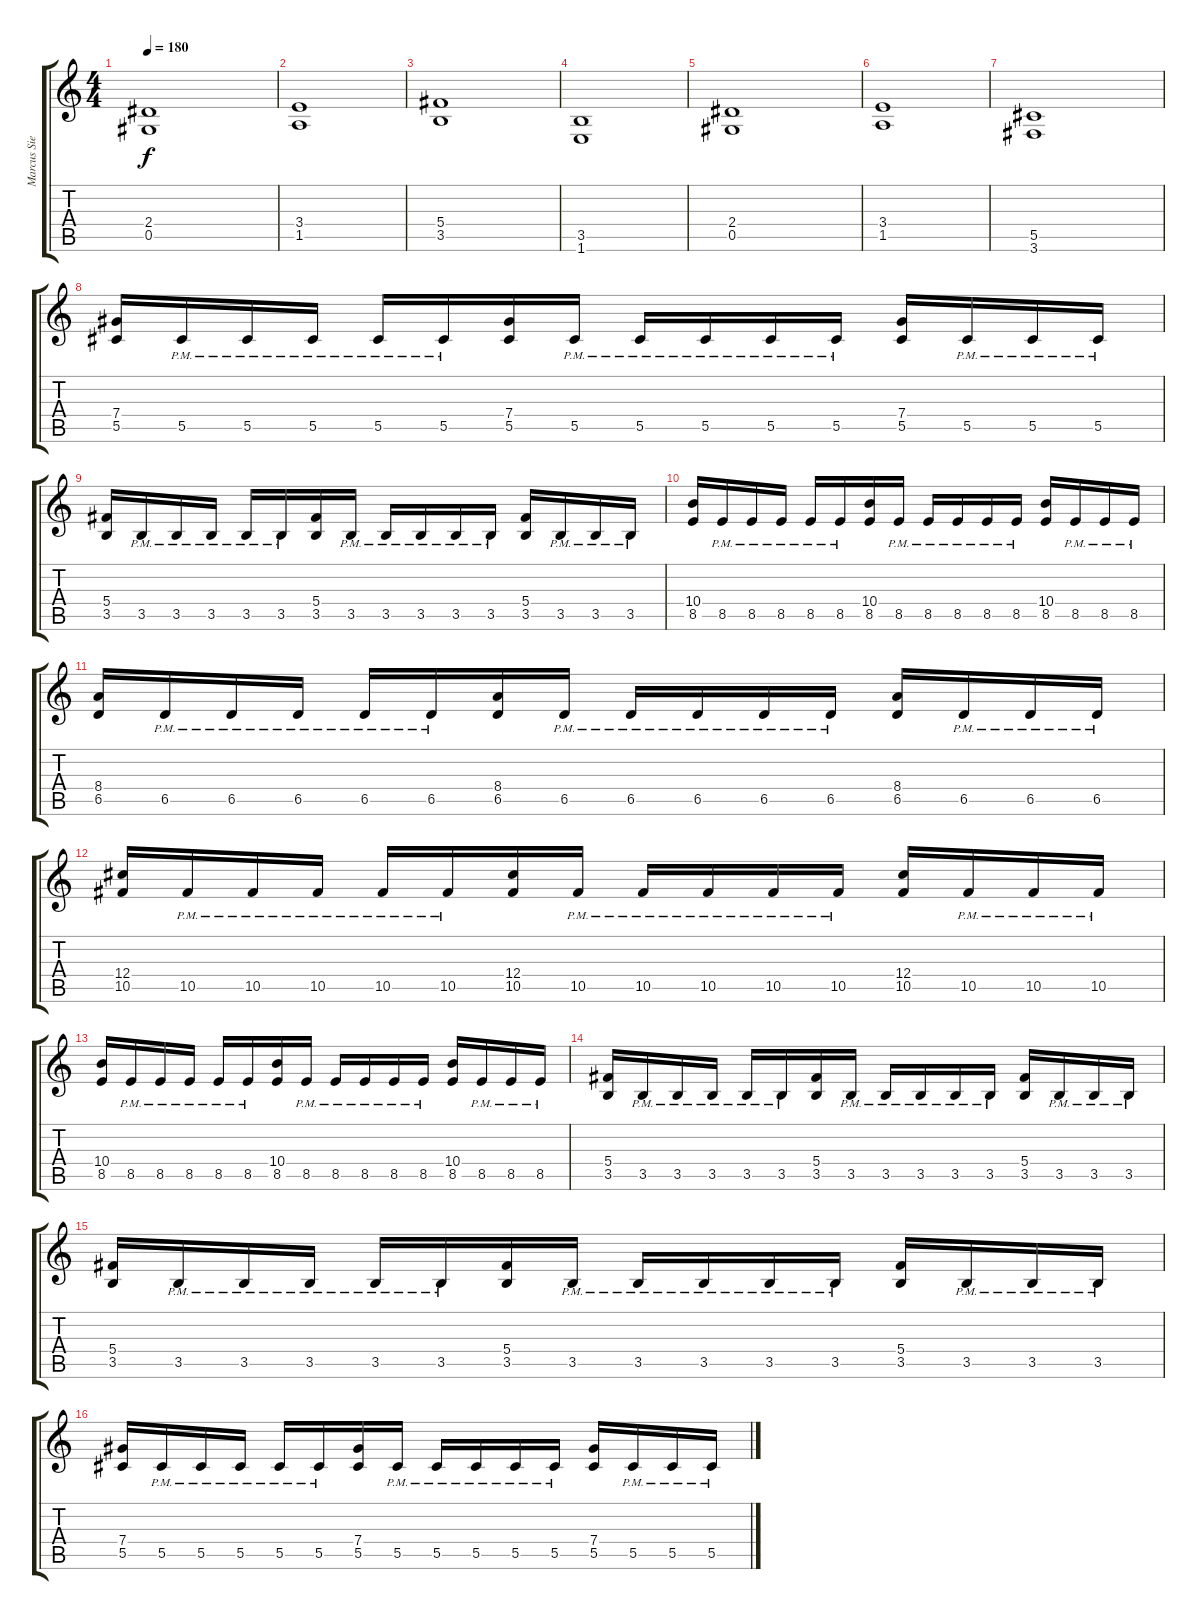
\track ("Marcus Siepen" "Marcus Sie") {instrument distortionguitar}
\staff {score tabs}
\tuning (Eb4 Bb3 Gb3 Db3 Ab2 Eb2) {hide}
\ts (4 4)
\tempo 180
\clef g2
\ks c
(2.4 0.5).1{dy f} |
(3.4 1.5).1 |
(5.4 3.5).1 |
(3.5 1.6).1 |
(2.4 0.5).1 |
(3.4 1.5).1 |
(5.5 3.6).1 |
(7.4 5.5).16 5.5{pm}.16 5.5{pm}.16 5.5{pm}.16 5.5{pm}.16 5.5{pm}.16 (7.4 5.5).16 5.5{pm}.16 5.5{pm}.16 5.5{pm}.16 5.5{pm}.16 5.5{pm}.16 (7.4 5.5).16 5.5{pm}.16 5.5{pm}.16 5.5{pm}.16 |
(5.4 3.5).16 3.5{pm}.16 3.5{pm}.16 3.5{pm}.16 3.5{pm}.16 3.5{pm}.16 (5.4 3.5).16 3.5{pm}.16 3.5{pm}.16 3.5{pm}.16 3.5{pm}.16 3.5{pm}.16 (5.4 3.5).16 3.5{pm}.16 3.5{pm}.16 3.5{pm}.16 |
(10.4 8.5).16 8.5{pm}.16 8.5{pm}.16 8.5{pm}.16 8.5{pm}.16 8.5{pm}.16 (10.4 8.5).16 8.5{pm}.16 8.5{pm}.16 8.5{pm}.16 8.5{pm}.16 8.5{pm}.16 (10.4 8.5).16 8.5{pm}.16 8.5{pm}.16 8.5{pm}.16 |
(8.4 6.5).16 6.5{pm}.16 6.5{pm}.16 6.5{pm}.16 6.5{pm}.16 6.5{pm}.16 (8.4 6.5).16 6.5{pm}.16 6.5{pm}.16 6.5{pm}.16 6.5{pm}.16 6.5{pm}.16 (8.4 6.5).16 6.5{pm}.16 6.5{pm}.16 6.5{pm}.16 |
(12.4 10.5).16 10.5{pm}.16 10.5{pm}.16 10.5{pm}.16 10.5{pm}.16 10.5{pm}.16 (12.4 10.5).16 10.5{pm}.16 10.5{pm}.16 10.5{pm}.16 10.5{pm}.16 10.5{pm}.16 (12.4 10.5).16 10.5{pm}.16 10.5{pm}.16 10.5{pm}.16 |
(10.4 8.5).16 8.5{pm}.16 8.5{pm}.16 8.5{pm}.16 8.5{pm}.16 8.5{pm}.16 (10.4 8.5).16 8.5{pm}.16 8.5{pm}.16 8.5{pm}.16 8.5{pm}.16 8.5{pm}.16 (10.4 8.5).16 8.5{pm}.16 8.5{pm}.16 8.5{pm}.16 |
(5.4 3.5).16 3.5{pm}.16 3.5{pm}.16 3.5{pm}.16 3.5{pm}.16 3.5{pm}.16 (5.4 3.5).16 3.5{pm}.16 3.5{pm}.16 3.5{pm}.16 3.5{pm}.16 3.5{pm}.16 (5.4 3.5).16 3.5{pm}.16 3.5{pm}.16 3.5{pm}.16 |
(5.4 3.5).16 3.5{pm}.16 3.5{pm}.16 3.5{pm}.16 3.5{pm}.16 3.5{pm}.16 (5.4 3.5).16 3.5{pm}.16 3.5{pm}.16 3.5{pm}.16 3.5{pm}.16 3.5{pm}.16 (5.4 3.5).16 3.5{pm}.16 3.5{pm}.16 3.5{pm}.16 |
(7.4 5.5).16 5.5{pm}.16 5.5{pm}.16 5.5{pm}.16 5.5{pm}.16 5.5{pm}.16 (7.4 5.5).16 5.5{pm}.16 5.5{pm}.16 5.5{pm}.16 5.5{pm}.16 5.5{pm}.16 (7.4 5.5).16 5.5{pm}.16 5.5{pm}.16 5.5{pm}.16
